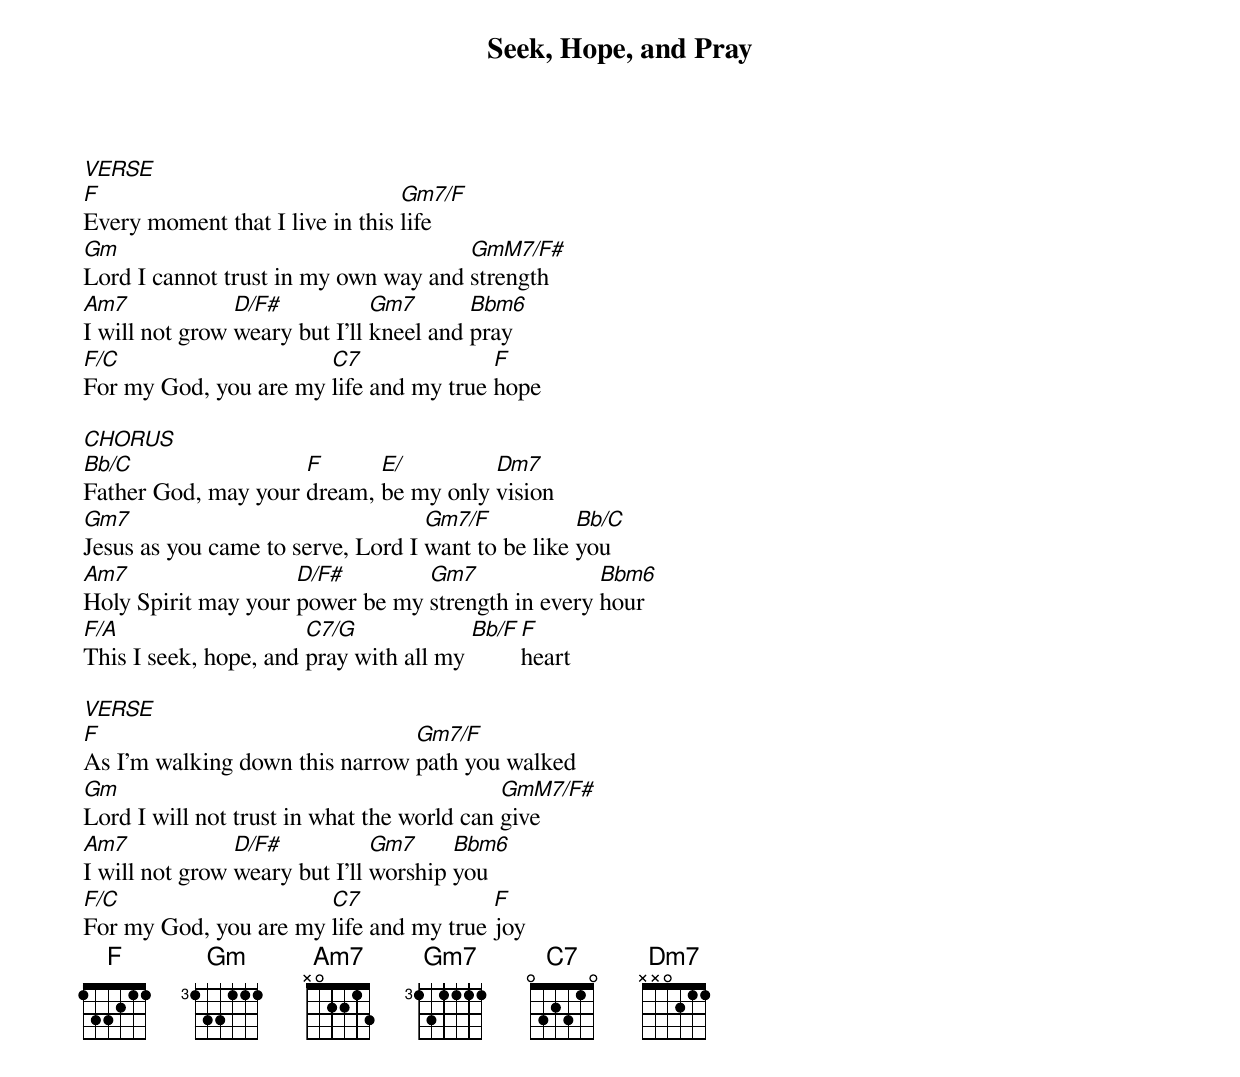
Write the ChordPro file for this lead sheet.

{title: Seek, Hope, and Pray}
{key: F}
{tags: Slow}
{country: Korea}

[VERSE]
[F]Every moment that I live in this [Gm7/F]life
[Gm]Lord I cannot trust in my own way and [GmM7/F#]strength
[Am7]I will not grow [D/F#]weary but I’ll [Gm7]kneel and [Bbm6]pray
[F/C]For my God, you are my [C7]life and my true [F]hope

[CHORUS]
[Bb/C]Father God, may your [F]dream, [E/]be my only [Dm7]vision
[Gm7]Jesus as you came to serve, Lord I [Gm7/F]want to be like [Bb/C]you
[Am7]Holy Spirit may your [D/F#]power be my [Gm7]strength in every [Bbm6]hour
[F/A]This I seek, hope, and [C7/G]pray with all my [Bb/F][F]heart

[VERSE]
[F]As I’m walking down this narrow [Gm7/F]path you walked
[Gm]Lord I will not trust in what the world can [GmM7/F#]give
[Am7]I will not grow [D/F#]weary but I’ll [Gm7]worship [Bbm6]you
[F/C]For my God, you are my [C7]life and my true [F]joy
